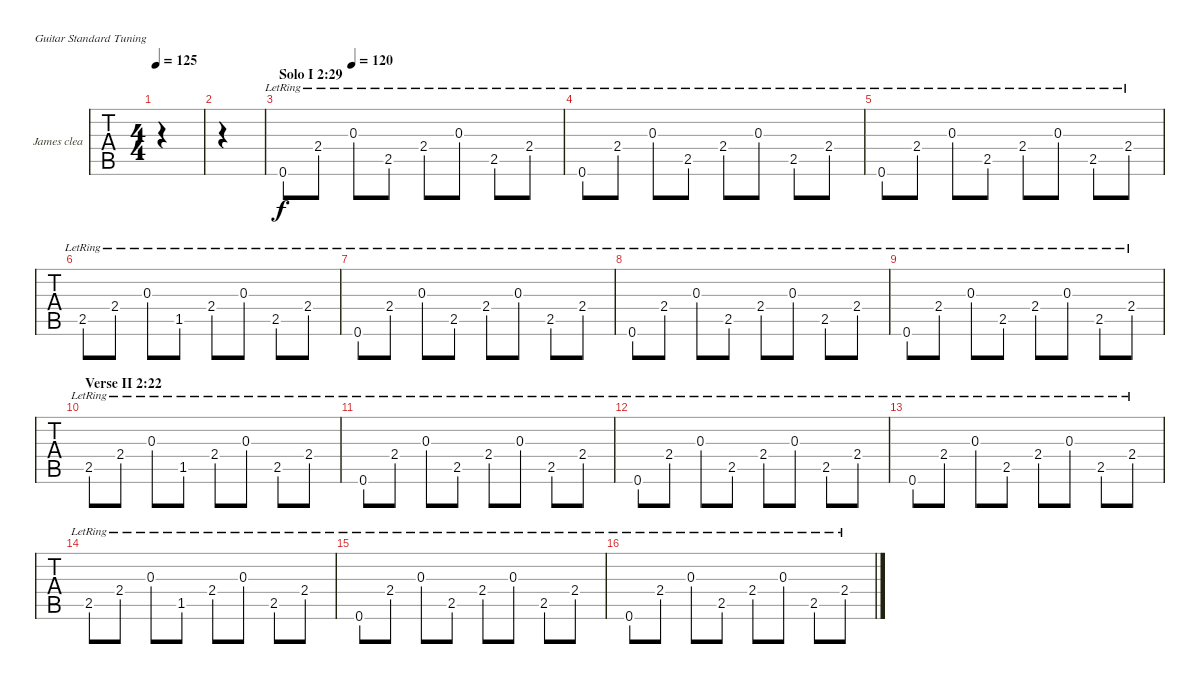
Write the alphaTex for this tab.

\defaultSystemsLayout 4
\bracketExtendMode groupsimilarinstruments
\firstSystemTrackNameOrientation horizontal
\otherSystemsTrackNameOrientation horizontal
\track ("James clean" "James clea") {instrument electricguitarclean}
\staff {tabs}
\tuning (E4 B3 G3 D3 A2 E2)
\ts (4 4)
\tempo 125
\clef g2
\ks c
|
|
\section ("" "Solo I 2:29")
\tempo (120 0.25)
0.6{lr}.8 2.4{lr}.8 0.3{lr}.8 2.5{lr}.8 2.4{lr}.8 0.3{lr}.8 2.5{lr}.8 2.4{lr}.8 |
0.6{lr}.8 2.4{lr}.8 0.3{lr}.8 2.5{lr}.8 2.4{lr}.8 0.3{lr}.8 2.5{lr}.8 2.4{lr}.8 |
0.6{lr}.8 2.4{lr}.8 0.3{lr}.8 2.5{lr}.8 2.4{lr}.8 0.3{lr}.8 2.5{lr}.8 2.4{lr}.8 |
2.5{lr}.8 2.4{lr}.8 0.3{lr}.8 1.5{lr}.8 2.4{lr}.8 0.3{lr}.8 2.5{lr}.8 2.4{lr}.8 |
0.6{lr}.8 2.4{lr}.8 0.3{lr}.8 2.5{lr}.8 2.4{lr}.8 0.3{lr}.8 2.5{lr}.8 2.4{lr}.8 |
0.6{lr}.8 2.4{lr}.8 0.3{lr}.8 2.5{lr}.8 2.4{lr}.8 0.3{lr}.8 2.5{lr}.8 2.4{lr}.8 |
0.6{lr}.8 2.4{lr}.8 0.3{lr}.8 2.5{lr}.8 2.4{lr}.8 0.3{lr}.8 2.5{lr}.8 2.4{lr}.8 |
\section ("" "Verse II 2:22")
2.5{lr}.8 2.4{lr}.8 0.3{lr}.8 1.5{lr}.8 2.4{lr}.8 0.3{lr}.8 2.5{lr}.8 2.4{lr}.8 |
0.6{lr}.8 2.4{lr}.8 0.3{lr}.8 2.5{lr}.8 2.4{lr}.8 0.3{lr}.8 2.5{lr}.8 2.4{lr}.8 |
0.6{lr}.8 2.4{lr}.8 0.3{lr}.8 2.5{lr}.8 2.4{lr}.8 0.3{lr}.8 2.5{lr}.8 2.4{lr}.8 |
0.6{lr}.8 2.4{lr}.8 0.3{lr}.8 2.5{lr}.8 2.4{lr}.8 0.3{lr}.8 2.5{lr}.8 2.4{lr}.8 |
2.5{lr}.8 2.4{lr}.8 0.3{lr}.8 1.5{lr}.8 2.4{lr}.8 0.3{lr}.8 2.5{lr}.8 2.4{lr}.8 |
0.6{lr}.8 2.4{lr}.8 0.3{lr}.8 2.5{lr}.8 2.4{lr}.8 0.3{lr}.8 2.5{lr}.8 2.4{lr}.8 |
0.6{lr}.8 2.4{lr}.8 0.3{lr}.8 2.5{lr}.8 2.4{lr}.8 0.3{lr}.8 2.5{lr}.8 2.4{lr}.8
